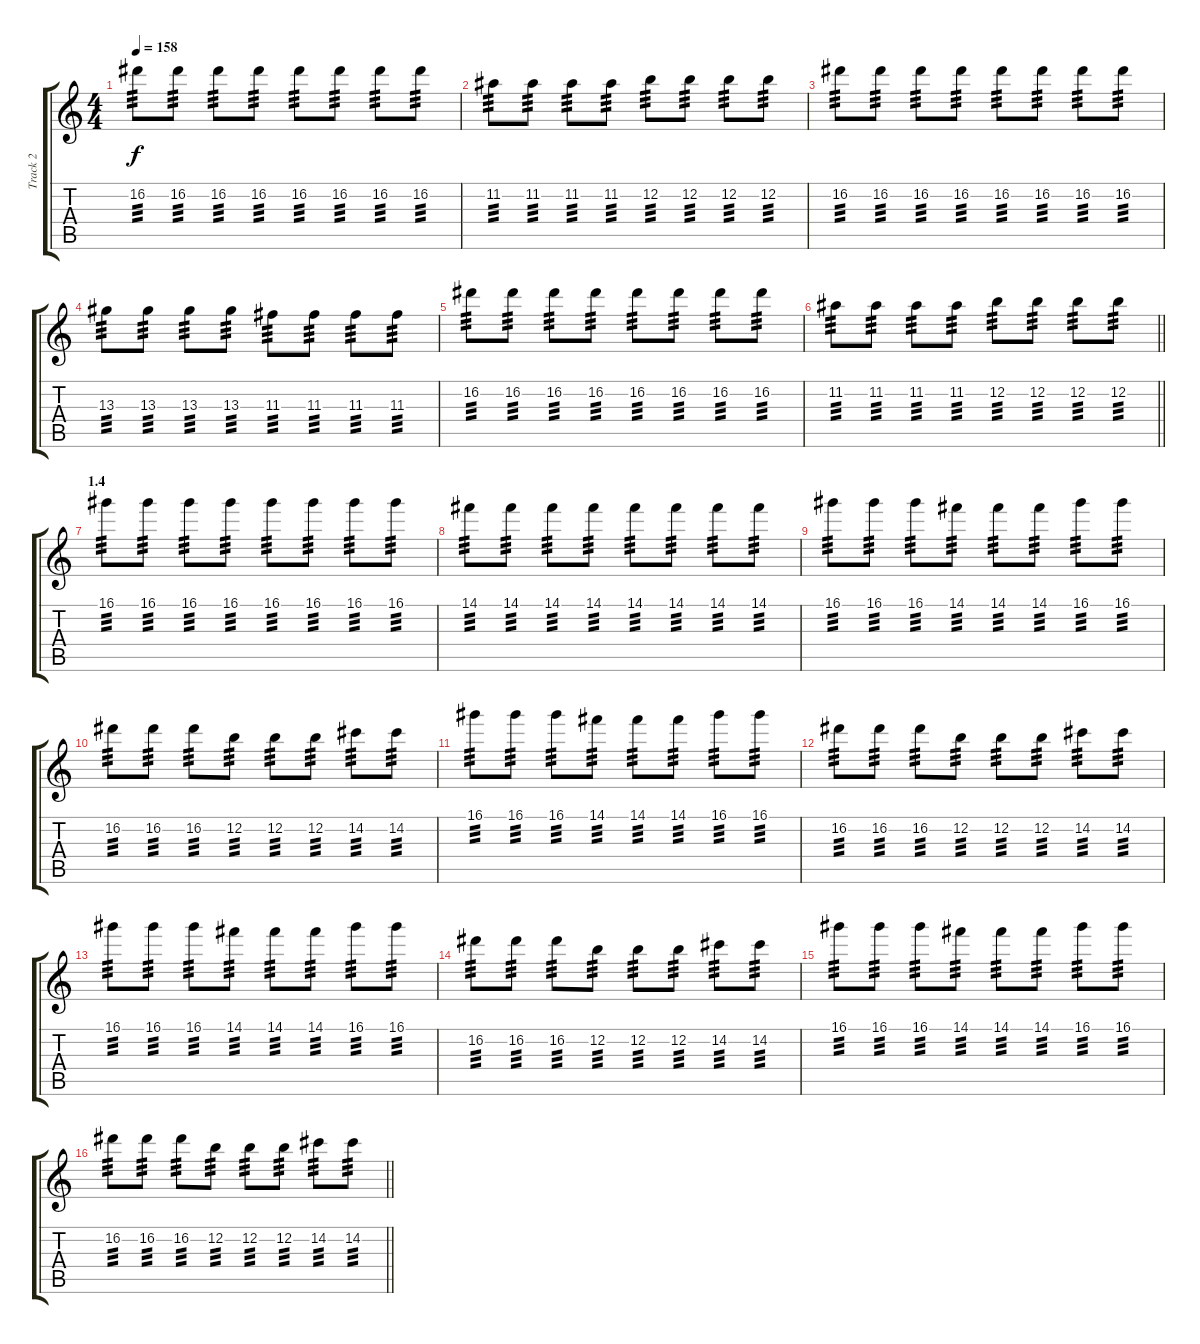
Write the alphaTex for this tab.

\track ("Track 2" "Track 2") {instrument distortionguitar}
\staff {score tabs}
\tuning (E4 B3 G3 D3 A2 D2) {hide}
\ts (4 4)
\tempo 158
\clef g2
\ks c
16.2.8{tp 3 dy f} 16.2.8{tp 3} 16.2.8{tp 3} 16.2.8{tp 3} 16.2.8{tp 3} 16.2.8{tp 3} 16.2.8{tp 3} 16.2.8{tp 3} |
11.2.8{tp 3} 11.2.8{tp 3} 11.2.8{tp 3} 11.2.8{tp 3} 12.2.8{tp 3} 12.2.8{tp 3} 12.2.8{tp 3} 12.2.8{tp 3} |
16.2.8{tp 3} 16.2.8{tp 3} 16.2.8{tp 3} 16.2.8{tp 3} 16.2.8{tp 3} 16.2.8{tp 3} 16.2.8{tp 3} 16.2.8{tp 3} |
13.3.8{tp 3} 13.3.8{tp 3} 13.3.8{tp 3} 13.3.8{tp 3} 11.3.8{tp 3} 11.3.8{tp 3} 11.3.8{tp 3} 11.3.8{tp 3} |
16.2.8{tp 3} 16.2.8{tp 3} 16.2.8{tp 3} 16.2.8{tp 3} 16.2.8{tp 3} 16.2.8{tp 3} 16.2.8{tp 3} 16.2.8{tp 3} |
\barLineRight lightlight
11.2.8{tp 3} 11.2.8{tp 3} 11.2.8{tp 3} 11.2.8{tp 3} 12.2.8{tp 3} 12.2.8{tp 3} 12.2.8{tp 3} 12.2.8{tp 3} |
\section ("" "1.4")
16.1.8{tp 3} 16.1.8{tp 3} 16.1.8{tp 3} 16.1.8{tp 3} 16.1.8{tp 3} 16.1.8{tp 3} 16.1.8{tp 3} 16.1.8{tp 3} |
14.1.8{tp 3} 14.1.8{tp 3} 14.1.8{tp 3} 14.1.8{tp 3} 14.1.8{tp 3} 14.1.8{tp 3} 14.1.8{tp 3} 14.1.8{tp 3} |
16.1.8{tp 3} 16.1.8{tp 3} 16.1.8{tp 3} 14.1.8{tp 3} 14.1.8{tp 3} 14.1.8{tp 3} 16.1.8{tp 3} 16.1.8{tp 3} |
16.2.8{tp 3} 16.2.8{tp 3} 16.2.8{tp 3} 12.2.8{tp 3} 12.2.8{tp 3} 12.2.8{tp 3} 14.2.8{tp 3} 14.2.8{tp 3} |
16.1.8{tp 3} 16.1.8{tp 3} 16.1.8{tp 3} 14.1.8{tp 3} 14.1.8{tp 3} 14.1.8{tp 3} 16.1.8{tp 3} 16.1.8{tp 3} |
16.2.8{tp 3} 16.2.8{tp 3} 16.2.8{tp 3} 12.2.8{tp 3} 12.2.8{tp 3} 12.2.8{tp 3} 14.2.8{tp 3} 14.2.8{tp 3} |
16.1.8{tp 3} 16.1.8{tp 3} 16.1.8{tp 3} 14.1.8{tp 3} 14.1.8{tp 3} 14.1.8{tp 3} 16.1.8{tp 3} 16.1.8{tp 3} |
16.2.8{tp 3} 16.2.8{tp 3} 16.2.8{tp 3} 12.2.8{tp 3} 12.2.8{tp 3} 12.2.8{tp 3} 14.2.8{tp 3} 14.2.8{tp 3} |
16.1.8{tp 3} 16.1.8{tp 3} 16.1.8{tp 3} 14.1.8{tp 3} 14.1.8{tp 3} 14.1.8{tp 3} 16.1.8{tp 3} 16.1.8{tp 3} |
\barLineRight lightlight
16.2.8{tp 3} 16.2.8{tp 3} 16.2.8{tp 3} 12.2.8{tp 3} 12.2.8{tp 3} 12.2.8{tp 3} 14.2.8{tp 3} 14.2.8{tp 3}
